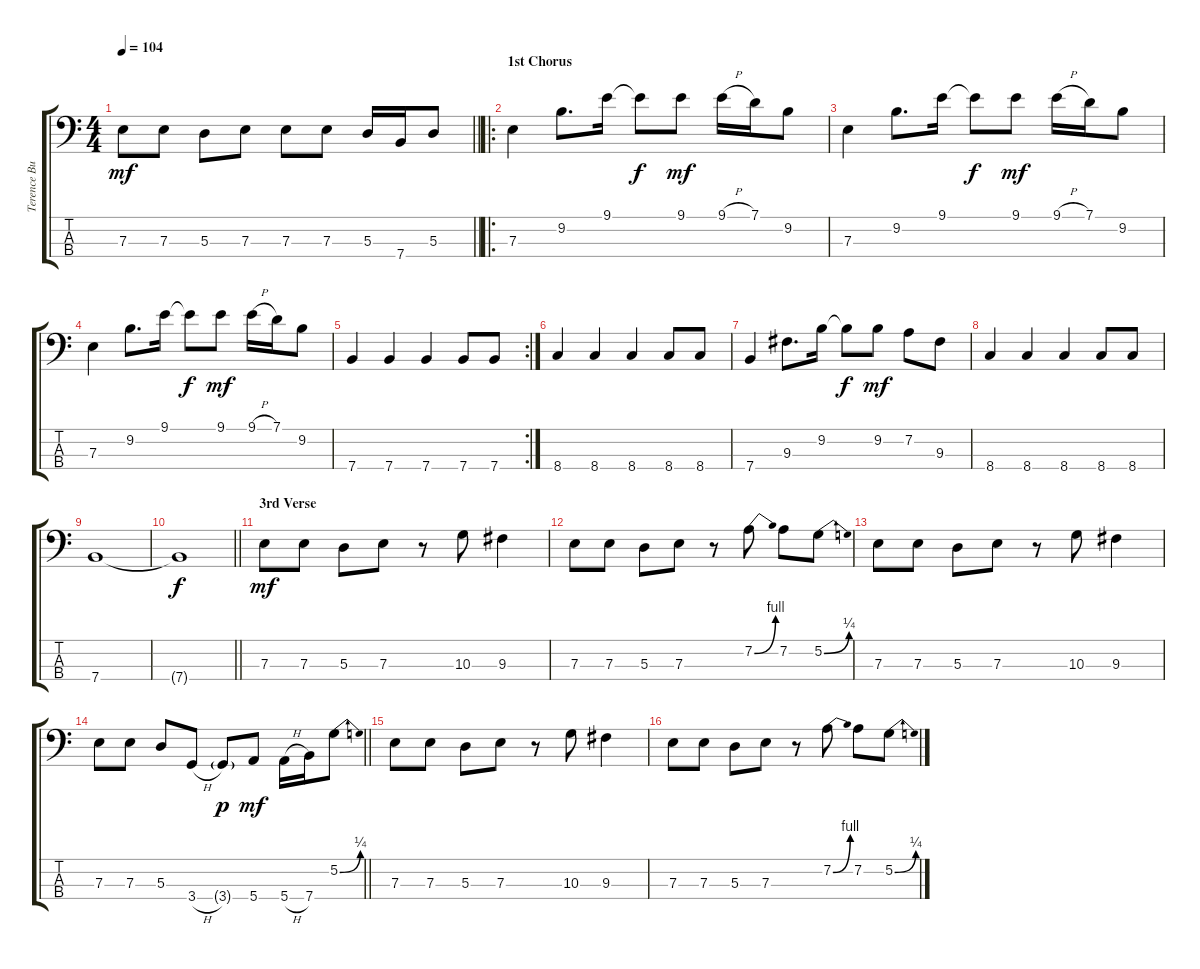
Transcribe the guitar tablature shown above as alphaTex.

\track ("Terence Bulter" "Terence Bu") {instrument overdrivenguitar bank 1}
\staff {score tabs}
\tuning (G2 D2 A1 E1) {hide}
\ts (4 4)
\tempo 104
\clef f4
\barLineRight lightlight
\ks c
7.3.8{dy mf} 7.3.8 5.3.8 7.3.8 7.3.8 7.3.8{instrument electricbassfinger} 5.3.16 7.4.16 5.3.8 |
\ro
\section ("" "1st Chorus")
7.3.4 9.2.8{d} 9.1.16 9.1{t}.8{dy f} 9.1.8{dy mf} 9.1{h}.16 7.1.16 9.2.8 |
7.3.4 9.2.8{d} 9.1.16 9.1{t}.8{dy f} 9.1.8{dy mf} 9.1{h}.16 7.1.16 9.2.8 |
7.3.4 9.2.8{d} 9.1.16 9.1{t}.8{dy f} 9.1.8{dy mf} 9.1{h}.16 7.1.16 9.2.8 |
\rc 2
7.4.4 7.4.4 7.4.4 7.4.8 7.4.8 |
8.4.4 8.4.4 8.4.4 8.4.8 8.4.8 |
7.4.4 9.3.8{d} 9.2.16 9.2{t}.8{dy f} 9.2.8{dy mf} 7.2.8 9.3.8 |
8.4.4 8.4.4 8.4.4 8.4.8 8.4.8 |
7.4.1 |
\barLineRight lightlight
7.4{t}.1{dy f} |
\section ("" "3rd Verse")
7.3.8{dy mf} 7.3.8 5.3.8 7.3.8 r.8 10.3.8 9.3.4 |
7.3.8 7.3.8 5.3.8 7.3.8 r.8 7.2{be (bend 0 0 60 4)}.8 7.2.8 5.2{be (bend 0 0 60 1)}.8 |
7.3.8 7.3.8 5.3.8 7.3.8 r.8 10.3.8 9.3.4 |
\barLineRight lightlight
7.3.8 7.3.8 5.3.8 3.4{h}.8 3.4{g}.8{dy p} 5.4.8{dy mf} 5.4{h}.16 7.4.16 5.2{be (bend 0 0 60 1)}.8 |
7.3.8 7.3.8 5.3.8 7.3.8 r.8 10.3.8 9.3.4 |
7.3.8 7.3.8 5.3.8 7.3.8 r.8 7.2{be (bend 0 0 60 4)}.8 7.2.8 5.2{be (bend 0 0 60 1)}.8
